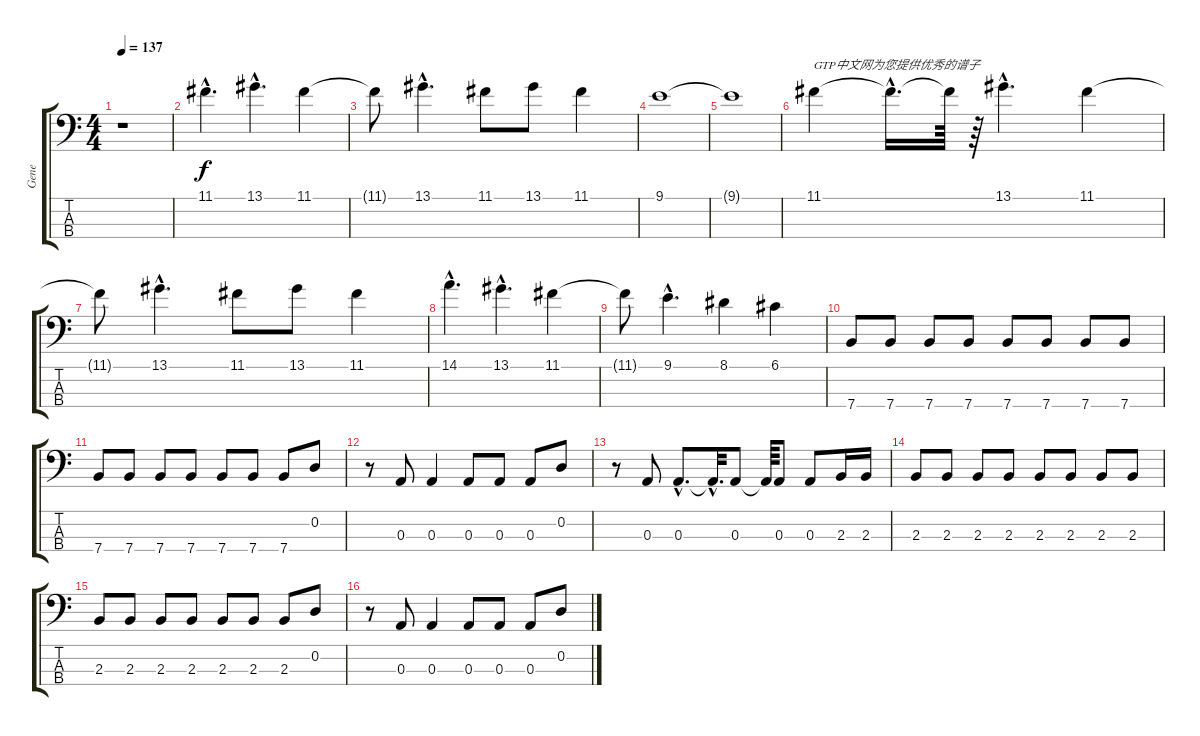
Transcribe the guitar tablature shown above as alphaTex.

\track ("Gene" "Gene") {instrument electricbasspick}
\staff {score tabs}
\tuning (G2 D2 A1 E1) {hide}
\ts (4 4)
\tempo 137
\clef f4
\ks c
r.1{dy f instrument electricbasspick} |
11.1{hac}.4{d} 13.1{hac}.4{d} 11.1.4 |
11.1{t}.8 13.1{hac}.4{d} 11.1.8 13.1.8 11.1.4 |
9.1.1 |
9.1{t}.1 |
11.1.4{txt "GTP中文网为您提供优秀的谱子"} 11.1{hac t}.16{d} 11.1{t}.64 r.64 13.1{hac}.4{d} 11.1.4 |
11.1{t}.8 13.1{hac}.4{d} 11.1.8 13.1.8 11.1.4 |
14.1{hac}.4{d} 13.1{hac}.4{d} 11.1.4 |
11.1{t}.8 9.1{hac}.4{d} 8.1.4 6.1.4 |
7.4.8 7.4.8 7.4.8 7.4.8 7.4.8 7.4.8 7.4.8 7.4.8 |
7.4.8 7.4.8 7.4.8 7.4.8 7.4.8 7.4.8 7.4.8 0.2.8 |
r.8 0.3.8 0.3.4 0.3.8 0.3.8 0.3.8 0.2.8 |
r.8 0.3.8 0.3{hac}.8{d} 0.3{hac t}.32{d} 0.3.8 0.3{t}.64 0.3.8 0.3.8 2.3.16 2.3.16 |
2.3.8 2.3.8 2.3.8 2.3.8 2.3.8 2.3.8 2.3.8 2.3.8 |
2.3.8 2.3.8 2.3.8 2.3.8 2.3.8 2.3.8 2.3.8 0.2.8 |
r.8 0.3.8 0.3.4 0.3.8 0.3.8 0.3.8 0.2.8
